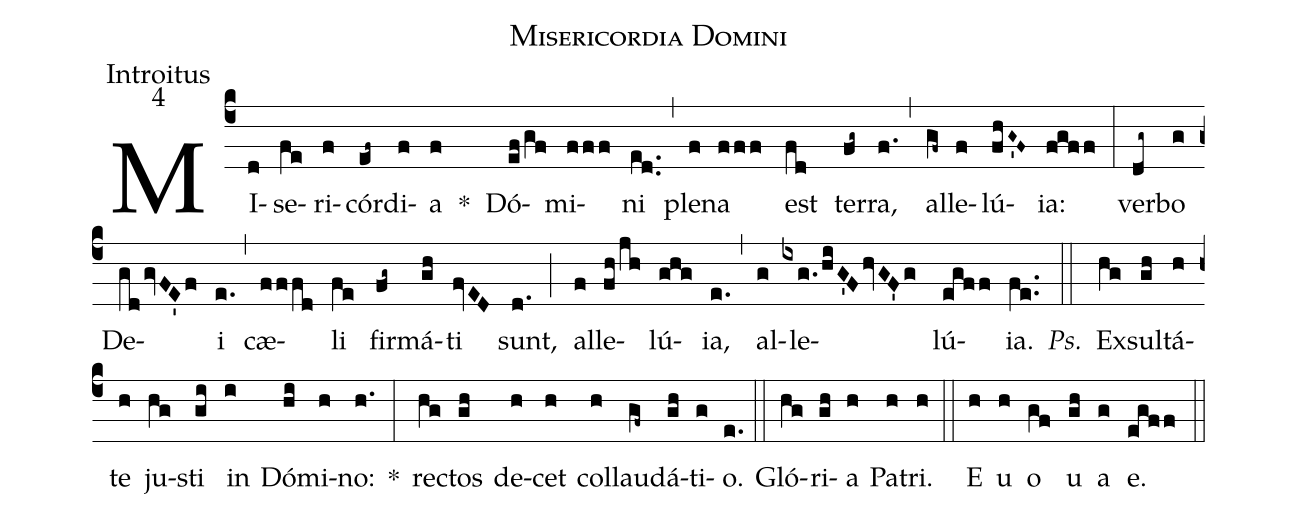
name:Misericordia Domini;
office-part:Introitus;
mode:4;
%%
(c4) MI(d)se(fe)ri(f)cór(ef~)di(f)a(f) *() Dó(ef/gf)mi(fff)ni(ed..) (,) ple(f)na(fff) est(fd) ter(fg~)ra,(f.) (,) al(gf~)le(f)lú(fhG~'F~)ia:(fgff) (:) ver(dg~)bo(g) De(gd/gvFE'f)i(e.) (,) cæ(fffd)li(fe) fir(fg~)má(gh)ti(fvED) sunt,(d.) (;) al(f)le(fh/jh)lú(ghg)ia,(e.) (,) al(g)le(ixg./hiG'F/hvGF'g//)lú(egff)ia.(fe..) <i>Ps.</i>(::) Ex(hg)sul(gh)tá(h)te(h) ju(hg)sti(gi) in(i) Dó(hi)mi(h)no:(h.) *(:) re(hg)ctos(gh) de(h)cet(h) col(h)lau(gf~)dá(gh)ti(g)o.(e.) (::) Gló(hg)ri(gh)a(h) Pa(h)tri.(h) (::) E(h) u(h) o(gf) u(gh) a(g) e.(egff) (::)
